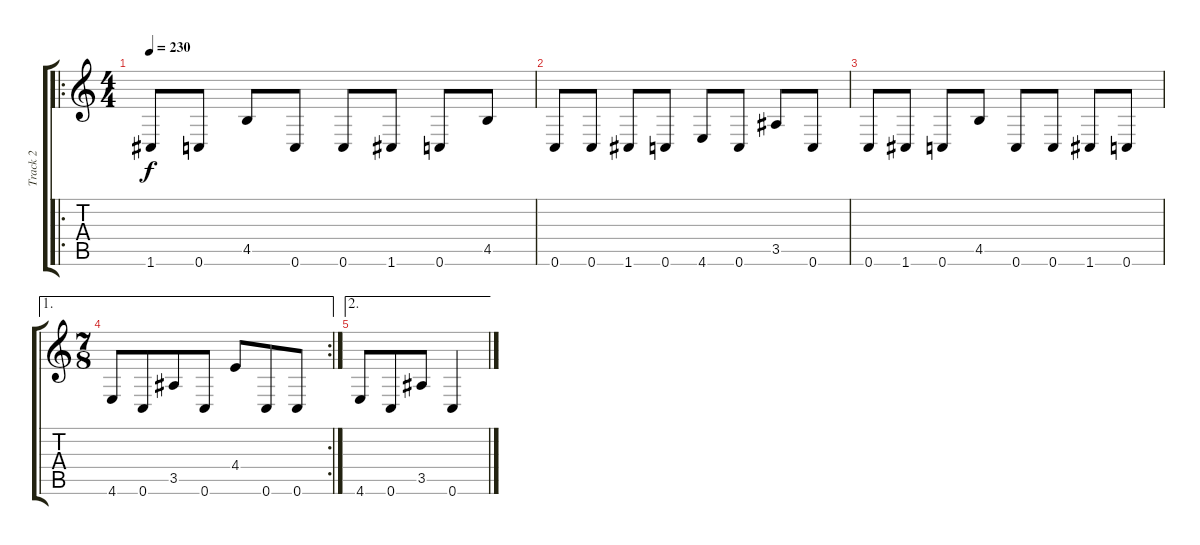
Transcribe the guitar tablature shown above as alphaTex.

\track ("Track 2" "Track 2") {instrument distortionguitar}
\staff {score tabs}
\tuning (D4 A3 F3 C3 G2 C2) {hide}
\ro
\ts (4 4)
\tempo 230
\clef g2
\ks c
1.6.8{dy f} 0.6.8 4.5.8 0.6.8 0.6.8 1.6.8 0.6.8 4.5.8 |
0.6.8 0.6.8 1.6.8 0.6.8 4.6.8 0.6.8 3.5.8 0.6.8 |
0.6.8 1.6.8 0.6.8 4.5.8 0.6.8 0.6.8 1.6.8 0.6.8 |
\ae 1
\rc 2
\ts (7 8)
4.6.8 0.6.8 3.5.8 0.6.8 4.4.8 0.6.8 0.6.8 |
\ae 2
4.6.8 0.6.8 3.5.8 0.6.4
